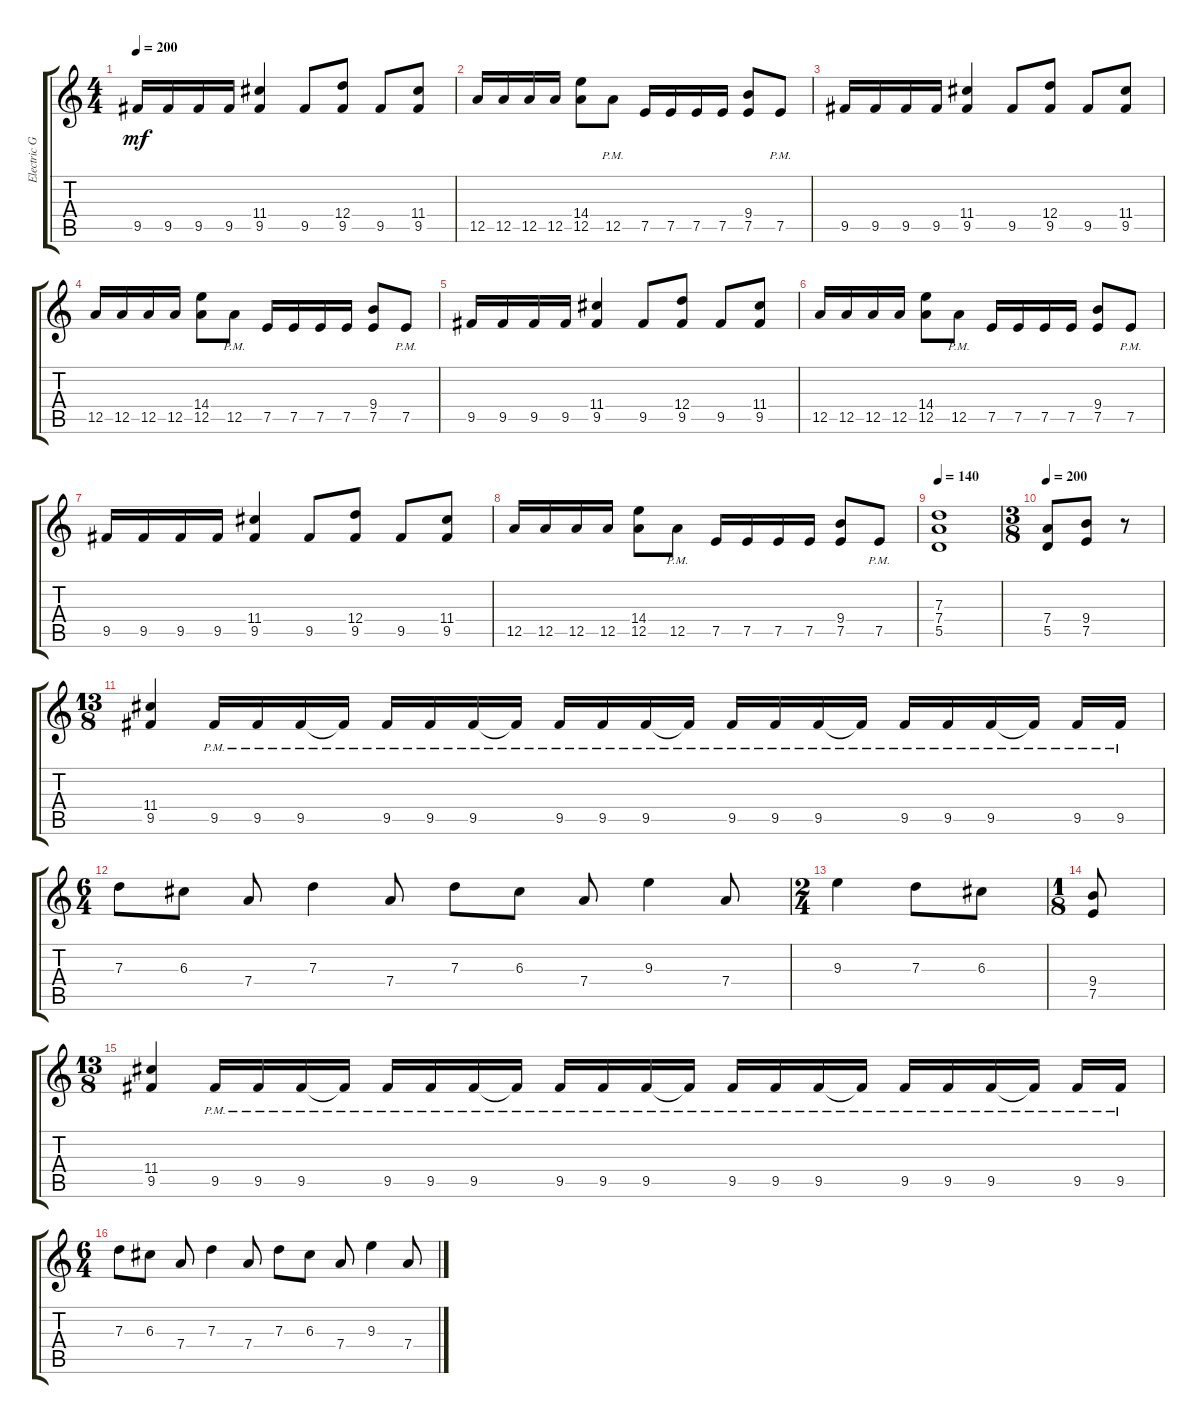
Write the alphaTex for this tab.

\track ("Electric Guitar 1" "Electric G") {instrument distortionguitar}
\staff {score tabs}
\tuning (E4 B3 G3 D3 A2 E2) {hide}
\ts (4 4)
\tempo 200
\clef g2
\ks c
9.5.16{dy mf instrument distortionguitar} 9.5.16 9.5.16 9.5.16 (11.4 9.5).4 9.5.8 (12.4 9.5).8 9.5.8 (11.4 9.5).8 |
12.5.16 12.5.16 12.5.16 12.5.16 (14.4 12.5).8 12.5{pm}.8 7.5.16 7.5.16 7.5.16 7.5.16 (9.4 7.5).8 7.5{pm}.8 |
9.5.16 9.5.16 9.5.16 9.5.16 (11.4 9.5).4 9.5.8 (12.4 9.5).8 9.5.8 (11.4 9.5).8 |
12.5.16 12.5.16 12.5.16 12.5.16 (14.4 12.5).8 12.5{pm}.8 7.5.16 7.5.16 7.5.16 7.5.16 (9.4 7.5).8 7.5{pm}.8 |
9.5.16 9.5.16 9.5.16 9.5.16 (11.4 9.5).4 9.5.8 (12.4 9.5).8 9.5.8 (11.4 9.5).8 |
12.5.16 12.5.16 12.5.16 12.5.16 (14.4 12.5).8 12.5{pm}.8 7.5.16 7.5.16 7.5.16 7.5.16 (9.4 7.5).8 7.5{pm}.8 |
9.5.16 9.5.16 9.5.16 9.5.16 (11.4 9.5).4 9.5.8 (12.4 9.5).8 9.5.8 (11.4 9.5).8 |
12.5.16 12.5.16 12.5.16 12.5.16 (14.4 12.5).8 12.5{pm}.8 7.5.16 7.5.16 7.5.16 7.5.16 (9.4 7.5).8 7.5{pm}.8 |
\tempo 140
(7.3 7.4 5.5).1 |
\ts (3 8)
\tempo 200
(7.4 5.5).8 (9.4 7.5).8 r.8 |
\ts (13 8)
(11.4 9.5).4 9.5{pm}.16 9.5{pm}.16 9.5{pm}.16 9.5{pm t}.16 9.5{pm}.16 9.5{pm}.16 9.5{pm}.16 9.5{pm t}.16 9.5{pm}.16 9.5{pm}.16 9.5{pm}.16 9.5{pm t}.16 9.5{pm}.16 9.5{pm}.16 9.5{pm}.16 9.5{pm t}.16 9.5{pm}.16 9.5{pm}.16 9.5{pm}.16 9.5{pm t}.16 9.5{pm}.16 9.5{pm}.16 |
\ts (6 4)
7.3.8 6.3.8 7.4.8 7.3.4 7.4.8 7.3.8 6.3.8 7.4.8 9.3.4 7.4.8 |
\ts (2 4)
9.3.4 7.3.8 6.3.8 |
\ts (1 8)
(9.4 7.5).8 |
\ts (13 8)
(11.4 9.5).4 9.5{pm}.16 9.5{pm}.16 9.5{pm}.16 9.5{pm t}.16 9.5{pm}.16 9.5{pm}.16 9.5{pm}.16 9.5{pm t}.16 9.5{pm}.16 9.5{pm}.16 9.5{pm}.16 9.5{pm t}.16 9.5{pm}.16 9.5{pm}.16 9.5{pm}.16 9.5{pm t}.16 9.5{pm}.16 9.5{pm}.16 9.5{pm}.16 9.5{pm t}.16 9.5{pm}.16 9.5{pm}.16 |
\ts (6 4)
7.3.8 6.3.8 7.4.8 7.3.4 7.4.8 7.3.8 6.3.8 7.4.8 9.3.4 7.4.8
